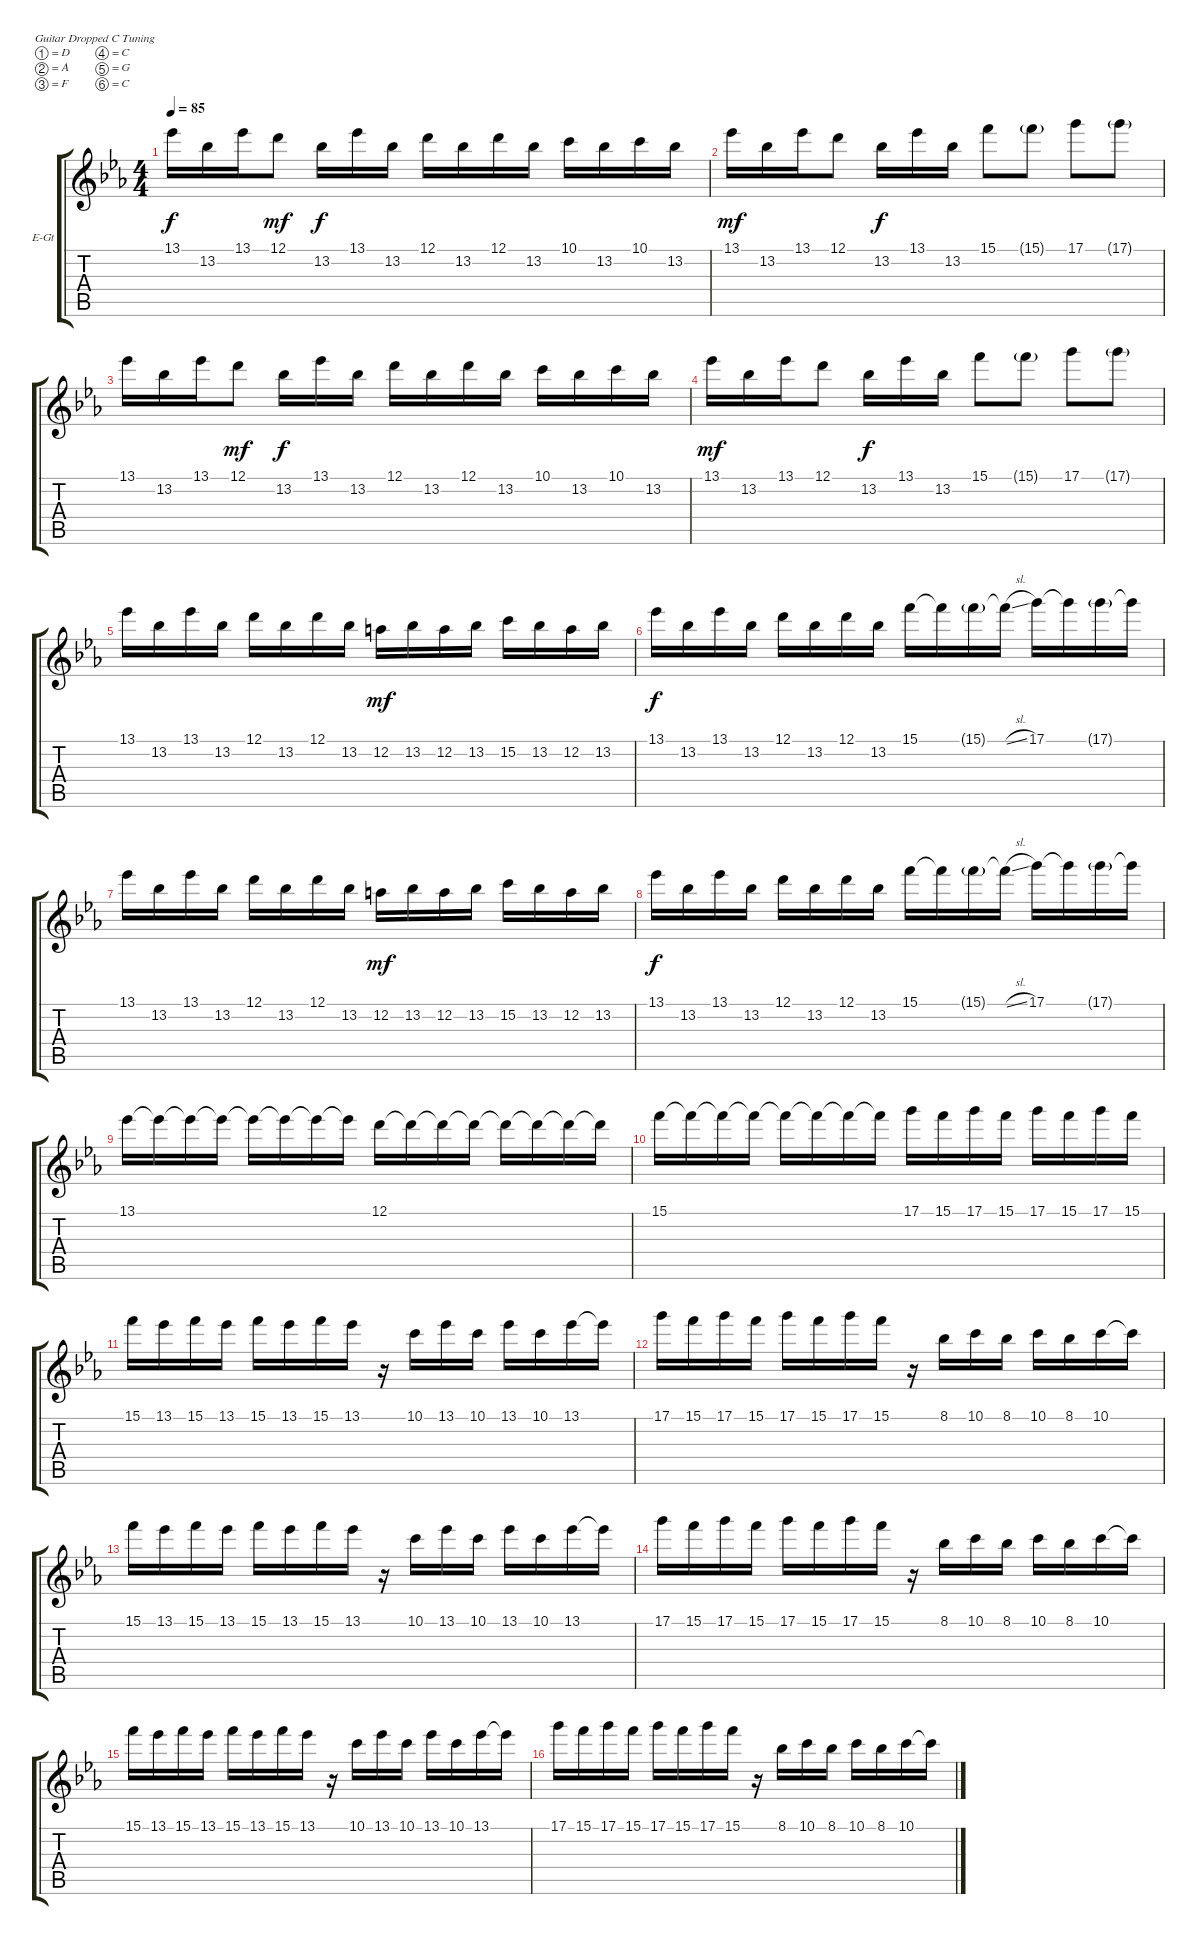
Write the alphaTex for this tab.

\defaultSystemsLayout 4
\bracketExtendMode groupsimilarinstruments
\firstSystemTrackNameOrientation horizontal
\otherSystemsTrackNameOrientation horizontal
\track ("Lead Guitar" "E-Gt") {instrument distortionguitar}
\staff {score tabs}
\tuning (D4 A3 F3 C3 G2 C2)
\ts (4 4)
\tempo 85
\clef g2
\ks eb
13.1.16{dy f} 13.2.16 13.1.16 12.1.8{dy mf} 13.2.16{dy f} 13.1.16 13.2.16 12.1.16 13.2.16 12.1.16 13.2.16 10.1.16 13.2.16 10.1.16 13.2.16 |
13.1.16{dy mf} 13.2.16 13.1.16 12.1.8 13.2.16{dy f} 13.1.16 13.2.16 15.1.8 15.1{g}.8 17.1.8 17.1{g}.8 |
13.1.16 13.2.16 13.1.16 12.1.8{dy mf} 13.2.16{dy f} 13.1.16 13.2.16 12.1.16 13.2.16 12.1.16 13.2.16 10.1.16 13.2.16 10.1.16 13.2.16 |
13.1.16{dy mf} 13.2.16 13.1.16 12.1.8 13.2.16{dy f} 13.1.16 13.2.16 15.1.8 15.1{g}.8 17.1.8 17.1{g}.8 |
\scale
0.255131 13.1.16 13.2.16 13.1.16 13.2.16 12.1.16 13.2.16 12.1.16 13.2.16 12.2.16{dy mf} 13.2.16 12.2.16 13.2.16 15.2.16 13.2.16 12.2.16 13.2.16 |
\scale
0.258535 13.1.16{dy f} 13.2.16 13.1.16 13.2.16 12.1.16 13.2.16 12.1.16 13.2.16 15.1.16 15.1{t}.16 15.1{g}.16 15.1{sl t}.16 17.1.16 17.1{t}.16 17.1{g}.16 17.1{t}.16 |
\scale
0.176557 13.1.16 13.2.16 13.1.16 13.2.16 12.1.16 13.2.16 12.1.16 13.2.16 12.2.16{dy mf} 13.2.16 12.2.16 13.2.16 15.2.16 13.2.16 12.2.16 13.2.16 |
\scale
0.309956 13.1.16{dy f} 13.2.16 13.1.16 13.2.16 12.1.16 13.2.16 12.1.16 13.2.16 15.1.16 15.1{t}.16 15.1{g}.16 15.1{sl t}.16 17.1.16 17.1{t}.16 17.1{g}.16 17.1{t}.16 |
13.1.16 13.1{t}.16 13.1{t}.16 13.1{t}.16 13.1{t}.16 13.1{t}.16 13.1{t}.16 13.1{t}.16 12.1.16 12.1{t}.16 12.1{t}.16 12.1{t}.16 12.1{t}.16 12.1{t}.16 12.1{t}.16 12.1{t}.16 |
15.1.16 15.1{t}.16 15.1{t}.16 15.1{t}.16 15.1{t}.16 15.1{t}.16 15.1{t}.16 15.1{t}.16 17.1.16 15.1.16 17.1.16 15.1.16 17.1.16 15.1.16 17.1.16 15.1.16 |
15.1.16 13.1.16 15.1.16 13.1.16 15.1.16 13.1.16 15.1.16 13.1.16 r.16 10.1.16 13.1.16 10.1.16 13.1.16 10.1.16 13.1.16 13.1{t}.16 |
17.1.16 15.1.16 17.1.16 15.1.16 17.1.16 15.1.16 17.1.16 15.1.16 r.16 8.1.16 10.1.16 8.1.16 10.1.16 8.1.16 10.1.16 10.1{t}.16 |
15.1.16 13.1.16 15.1.16 13.1.16 15.1.16 13.1.16 15.1.16 13.1.16 r.16 10.1.16 13.1.16 10.1.16 13.1.16 10.1.16 13.1.16 13.1{t}.16 |
17.1.16 15.1.16 17.1.16 15.1.16 17.1.16 15.1.16 17.1.16 15.1.16 r.16 8.1.16 10.1.16 8.1.16 10.1.16 8.1.16 10.1.16 10.1{t}.16 |
15.1.16 13.1.16 15.1.16 13.1.16 15.1.16 13.1.16 15.1.16 13.1.16 r.16 10.1.16 13.1.16 10.1.16 13.1.16 10.1.16 13.1.16 13.1{t}.16 |
17.1.16 15.1.16 17.1.16 15.1.16 17.1.16 15.1.16 17.1.16 15.1.16 r.16 8.1.16 10.1.16 8.1.16 10.1.16 8.1.16 10.1.16 10.1{t}.16
